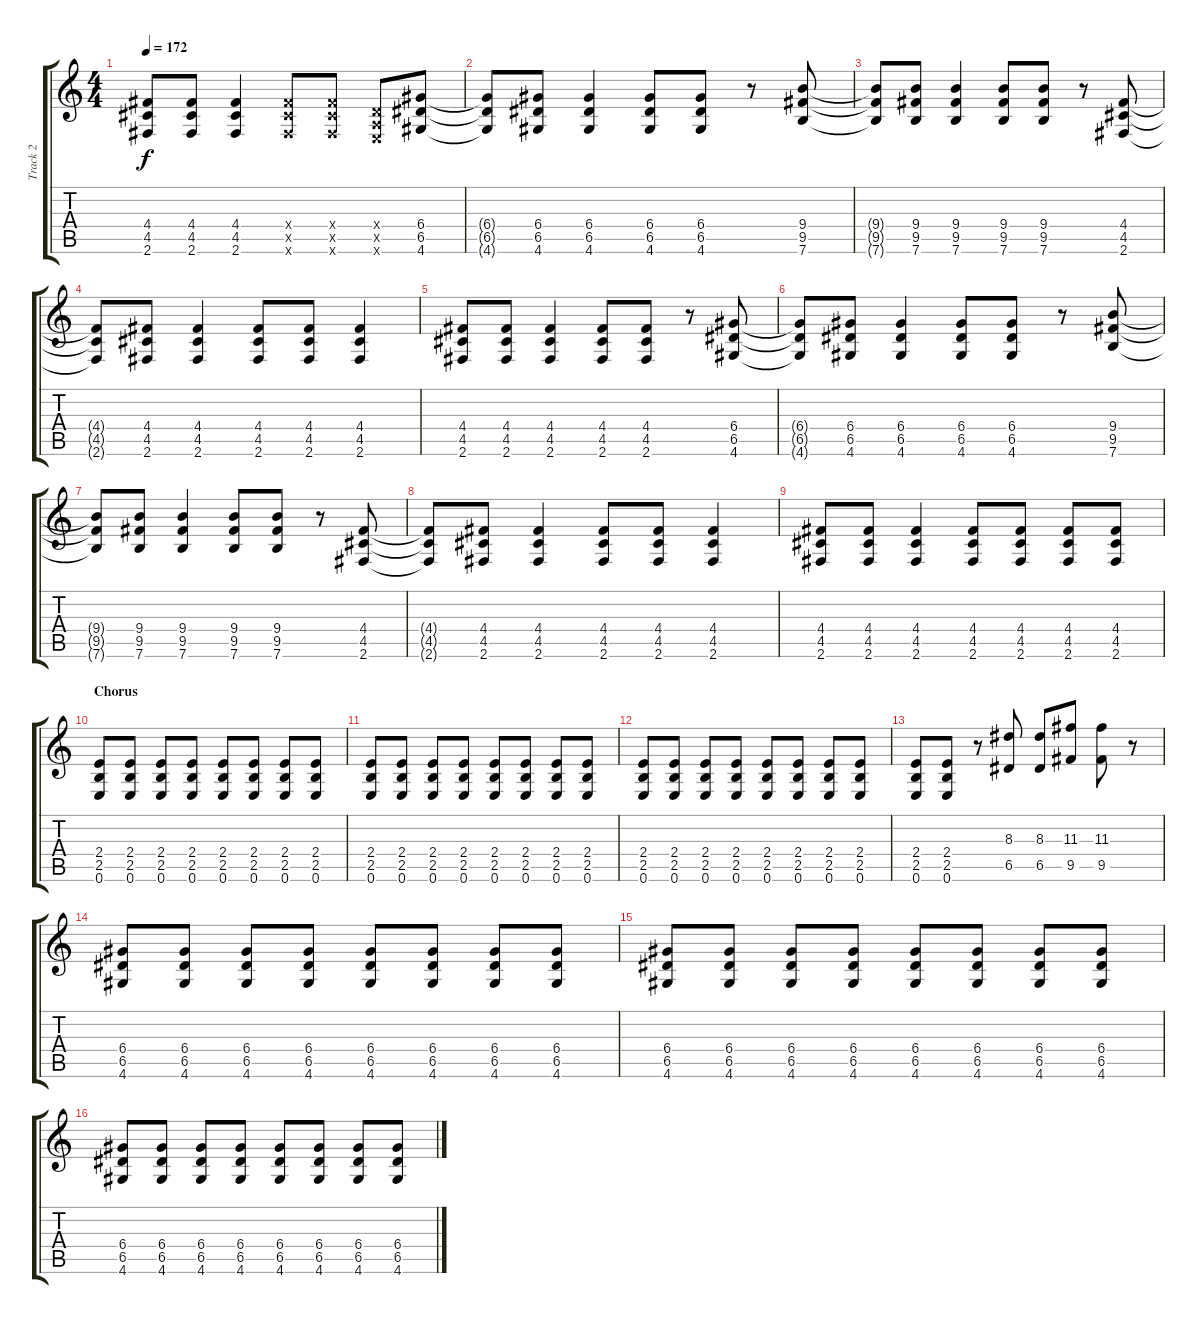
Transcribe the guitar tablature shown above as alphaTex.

\track ("Track 2" "Track 2") {instrument distortionguitar}
\staff {score tabs}
\tuning (E4 B3 G3 D3 A2 E2) {hide}
\ts (4 4)
\tempo 172
\clef g2
\ks c
(4.4 4.5 2.6).8{dy f} (4.4 4.5 2.6).8 (4.4 4.5 2.6).4 (4.4{x} 4.5{x} 2.6{x}).8 (4.4{x} 4.5{x} 2.6{x}).8 (0.4{x} 0.5{x} 0.6{x}).8 (6.4 6.5 4.6).8 |
(6.4{t} 6.5{t} 4.6{t}).8 (6.4 6.5 4.6).8 (6.4 6.5 4.6).4 (6.4 6.5 4.6).8 (6.4 6.5 4.6).8 r.8 (9.4 9.5 7.6).8 |
(9.4{t} 9.5{t} 7.6{t}).8 (9.4 9.5 7.6).8 (9.4 9.5 7.6).4 (9.4 9.5 7.6).8 (9.4 9.5 7.6).8 r.8 (4.4 4.5 2.6).8 |
(4.4{t} 4.5{t} 2.6{t}).8 (4.4 4.5 2.6).8 (4.4 4.5 2.6).4 (4.4 4.5 2.6).8 (4.4 4.5 2.6).8 (4.4 4.5 2.6).4 |
(4.4 4.5 2.6).8 (4.4 4.5 2.6).8 (4.4 4.5 2.6).4 (4.4 4.5 2.6).8 (4.4 4.5 2.6).8 r.8 (6.4 6.5 4.6).8 |
(6.4{t} 6.5{t} 4.6{t}).8 (6.4 6.5 4.6).8 (6.4 6.5 4.6).4 (6.4 6.5 4.6).8 (6.4 6.5 4.6).8 r.8 (9.4 9.5 7.6).8 |
(9.4{t} 9.5{t} 7.6{t}).8 (9.4 9.5 7.6).8 (9.4 9.5 7.6).4 (9.4 9.5 7.6).8 (9.4 9.5 7.6).8 r.8 (4.4 4.5 2.6).8 |
(4.4{t} 4.5{t} 2.6{t}).8 (4.4 4.5 2.6).8 (4.4 4.5 2.6).4 (4.4 4.5 2.6).8 (4.4 4.5 2.6).8 (4.4 4.5 2.6).4 |
(4.4 4.5 2.6).8 (4.4 4.5 2.6).8 (4.4 4.5 2.6).4 (4.4 4.5 2.6).8 (4.4 4.5 2.6).8 (4.4 4.5 2.6).8 (4.4 4.5 2.6).8 |
\section ("" "Chorus")
(2.4 2.5 0.6).8 (2.4 2.5 0.6).8 (2.4 2.5 0.6).8 (2.4 2.5 0.6).8 (2.4 2.5 0.6).8 (2.4 2.5 0.6).8 (2.4 2.5 0.6).8 (2.4 2.5 0.6).8 |
(2.4 2.5 0.6).8 (2.4 2.5 0.6).8 (2.4 2.5 0.6).8 (2.4 2.5 0.6).8 (2.4 2.5 0.6).8 (2.4 2.5 0.6).8 (2.4 2.5 0.6).8 (2.4 2.5 0.6).8 |
(2.4 2.5 0.6).8 (2.4 2.5 0.6).8 (2.4 2.5 0.6).8 (2.4 2.5 0.6).8 (2.4 2.5 0.6).8 (2.4 2.5 0.6).8 (2.4 2.5 0.6).8 (2.4 2.5 0.6).8 |
(2.4 2.5 0.6).8 (2.4 2.5 0.6).8 r.8 (8.3 6.5).8 (8.3 6.5).8 (11.3 9.5).8 (11.3 9.5).8 r.8 |
(6.4 6.5 4.6).8 (6.4 6.5 4.6).8 (6.4 6.5 4.6).8 (6.4 6.5 4.6).8 (6.4 6.5 4.6).8 (6.4 6.5 4.6).8 (6.4 6.5 4.6).8 (6.4 6.5 4.6).8 |
(6.4 6.5 4.6).8 (6.4 6.5 4.6).8 (6.4 6.5 4.6).8 (6.4 6.5 4.6).8 (6.4 6.5 4.6).8 (6.4 6.5 4.6).8 (6.4 6.5 4.6).8 (6.4 6.5 4.6).8 |
(6.4 6.5 4.6).8 (6.4 6.5 4.6).8 (6.4 6.5 4.6).8 (6.4 6.5 4.6).8 (6.4 6.5 4.6).8 (6.4 6.5 4.6).8 (6.4 6.5 4.6).8 (6.4 6.5 4.6).8
